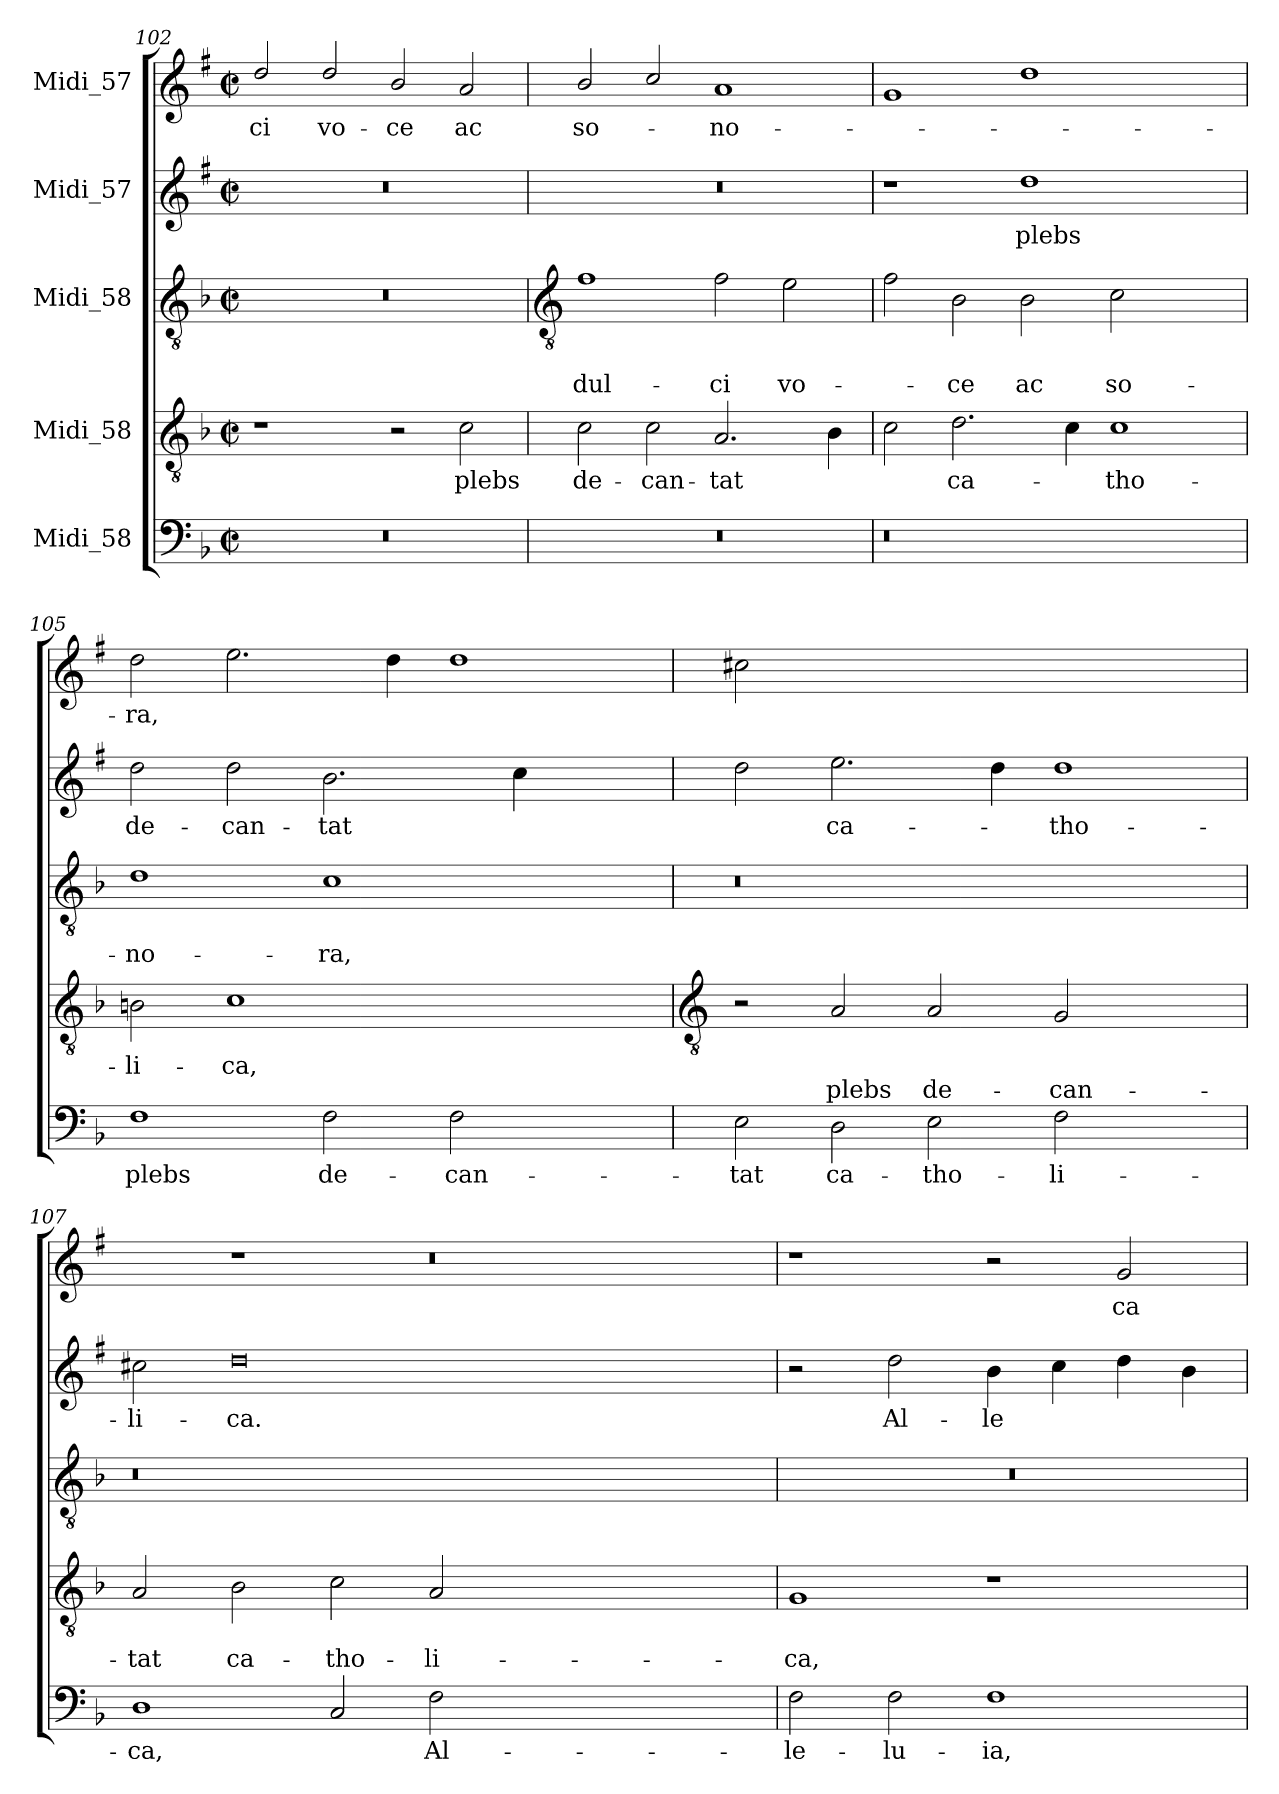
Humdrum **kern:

**kern	**text	**kern	**text	**text	**kern	**text	**text	**kern	**text	**kern	**text
*part5	*part5	*part4	*part4	*part4	*part3	*part3	*part3	*part2	*part2	*part1	*part1
*staff5	*staff5	*staff4	*staff4	*staff4	*staff3	*staff3	*staff3	*staff2	*staff2	*staff1	*staff1
*I"Midi_58	*	*I"Midi_58	*	*	*I"Midi_58	*	*	*I"Midi_57	*	*I"Midi_57	*
!!LO:LB:g=z
*clefF4	*	*clefGv2	*	*	*clefGv2	*	*	*clefG2	*	*clefG2	*
*	*	*	*	*	*	*	*	*ITrd1c2	*	*ITrd1c2	*
*k[b-]	*	*k[b-]	*	*	*k[b-]	*	*	*k[b-]	*	*k[b-]	*
*F:	*	*F:	*	*	*F:	*	*	*F:	*	*F:	*
*M4/2	*	*M4/2	*	*	*M4/2	*	*	*M4/2	*	*M4/2	*
*met(c|)	*	*met(c|)	*	*	*met(c|)	*	*	*met(c|)	*	*met(c|)	*
=102B	=102B	=102B	=102B	=102B	=102B	=102B	=102B	=102B	=102B	=102B	=102B
!	!	!	!	!	!	!	!	!	!	!	!LO:LY:b
*	*	*	*	*	*	*	*	*	*	*^	*
0r	.	1r	.	.	0r	.	.	0r	.	2cc	0ryy	-ci
!	!	!	!	!	!	!	!	!	!	!	!	!LO:LY:b
.	.	.	.	.	.	.	.	.	.	2cc	.	vo-
!	!	!	!	!	!	!	!	!	!	!	!	!LO:LY:b
.	.	2r	.	.	.	.	.	.	.	2a	.	-ce
!	!	!	!LO:LY:b	!	!	!	!	!	!	!	!	!LO:LY:b
.	.	2c	plebs	.	.	.	.	.	.	2g	.	ac
!!LO:LB:g=z	!!
=103A	=103A	=103A	=103A	=103A	=103A	=103A	=103A	=103A	=103A	=103A	=103A	=103A
*	*	*	*	*	*clefGv2	*	*	*	*	*	*	*
!	!	!	!LO:LY:b	!	!	!	!LO:LY:b	!	!	!	!	!LO:LY:b
0r	.	2c	de-	.	1f	.	dul-	0r	.	2a	0ryy	so-
!	!	!	!LO:LY:b	!	!	!	!	!	!	!	!	!
.	.	2c	-can-	.	.	.	.	.	.	2b-	.	.
!	!	!	!LO:LY:b	!	!	!	!LO:LY:b	!	!	!	!	!LO:LY:b
.	.	2.A	-tat	.	2f	.	-ci	.	.	1g	.	-no-
!	!	!	!	!	!	!	!LO:LY:b	!	!	!	!	!
.	.	.	.	.	2e	.	vo-	.	.	.	.	.
.	.	4B-	.	.	.	.	.	.	.	.	.	.
*	*	*	*	*	*	*	*	*	*	*v	*v	*
!!LO:LB:g=z
=104	=104	=104	=104	=104	=104	=104	=104	=104	=104	=104	=104
0r	.	2c	.	.	2f	.	.	1r	.	1f	.
!	!	!	!LO:LY:b	!	!	!	!LO:LY:b	!	!	!	!
.	.	2.d	ca-	.	2B-	.	-ce	.	.	.	.
!	!	!	!	!	!	!	!LO:LY:b	!	!LO:LY:b	!	!
.	.	.	.	.	2B-	.	ac	1cc	plebs	1cc	.
.	.	4c	.	.	.	.	.	.	.	.	.
!	!	!	!LO:LY:b	!	!	!	!LO:LY:b	!	!	!	!
.	.	1c	-tho-	.	2c	.	so-	.	.	.	.
2ryy	.	.	.	.	2ryy	.	.	2ryy	.	2ryy	.
!!LO:LB:g=z
=105	=105	=105	=105	=105	=105	=105	=105	=105	=105	=105	=105
!	!LO:LY:b	!	!LO:LY:b	!	!	!	!LO:LY:b	!	!LO:LY:b	!	!LO:LY:b
1F	plebs	2B	-li-	.	1d	.	-no-	2cc	de-	2cc	-ra,
!	!	!	!LO:LY:b	!	!	!	!	!	!LO:LY:b	!	!
.	.	1c	-ca,	.	.	.	.	2cc	-can-	2.dd	.
!	!LO:LY:b	!	!	!	!	!	!LO:LY:b	!	!LO:LY:b	!	!
2F	de-	.	.	.	1c	.	-ra,	2.a	-tat	.	.
.	.	.	.	.	.	.	.	.	.	4cc	.
!	!LO:LY:b	!	!	!	!	!	!	!	!	!	!
2F	-can-	1ryy	.	.	.	.	.	.	.	1cc	.
.	.	.	.	.	.	.	.	4b-	.	.	.
2ryy	.	.	.	.	2ryy	.	.	2ryy	.	.	.
!!LO:LB:g=z
=106	=106	=106	=106	=106	=106	=106	=106	=106	=106	=106	=106
*	*	*clefGv2	*	*	*	*	*	*	*	*	*
!	!LO:LY:b	!	!	!	!	!	!	!	!	!	!
2E	-tat	2r	.	.	0r	.	.	2cc	.	2b	.
!	!LO:LY:b	!	!	!LO:LY:b	!	!	!	!	!LO:LY:b	!	!
2D	ca-	2A	.	plebs	.	.	.	2.dd	ca-	[1ccyy	.
!	!LO:LY:b	!	!	!LO:LY:b	!	!	!	!	!	!	!
2E	-tho-	2A	.	de-	.	.	.	.	.	.	.
.	.	.	.	.	.	.	.	4cc	.	.	.
!	!LO:LY:b	!	!	!LO:LY:b	!	!	!	!	!LO:LY:b	!	!
2F	-li-	2G	.	-can-	.	.	.	1cc	-tho-	2ccyy_	.
2ryy	.	2ryy	.	.	2ryy	.	.	.	.	2ryy	.
=107	=107	=107	=107	=107	=107	=107	=107	=107	=107	=107	=107
!	!LO:LY:b	!	!	!LO:LY:b	!	!	!	!	!LO:LY:b	!	!
1D	-ca,	2A	.	-tat	0r	.	.	2b	-li-	2ccyy]	.
!	!	!	!	!LO:LY:b	!	!	!	!	!LO:LY:b	!	!
.	.	2B-	.	ca-	.	.	.	0cc	-ca.	1r	.
!	!	!	!	!LO:LY:b	!	!	!	!	!	!	!
2C	.	2c	.	-tho-	.	.	.	.	.	.	.
!	!LO:LY:b	!	!	!LO:LY:b	!	!	!	!	!	!	!
2F	Al-	2A	.	-li-	.	.	.	.	.	0r	.
1.ryy	.	1.ryy	.	.	1.ryy	.	.	.	.	.	.
.	.	.	.	.	.	.	.	1ryy	.	.	.
!!LO:LB:g=z
=108	=108	=108	=108	=108	=108	=108	=108	=108	=108	=108	=108
!	!LO:LY:b	!	!	!LO:LY:b	!	!	!	!	!	!	!
2F	-le-	1G	.	-ca,	0r	.	.	2r	.	1r	.
!	!LO:LY:b	!	!	!	!	!	!	!	!LO:LY:b	!	!
2F	-lu-	.	.	.	.	.	.	2cc	Al-	.	.
!	!LO:LY:b	!	!	!	!	!	!	!	!LO:LY:b	!	!
1F	-ia,	1r	.	.	.	.	.	4a	-le	2r	.
.	.	.	.	.	.	.	.	4b-	.	.	.
!	!	!	!	!	!	!	!	!	!	!	!LO:LY:b
.	.	.	.	.	.	.	.	4cc	.	2f	ca-
.	.	.	.	.	.	.	.	4a	.	.	.
=	=	=	=	=	=	=	=	=	=	=	=
*-	*-	*-	*-	*-	*-	*-	*-	*-	*-	*-	*-
